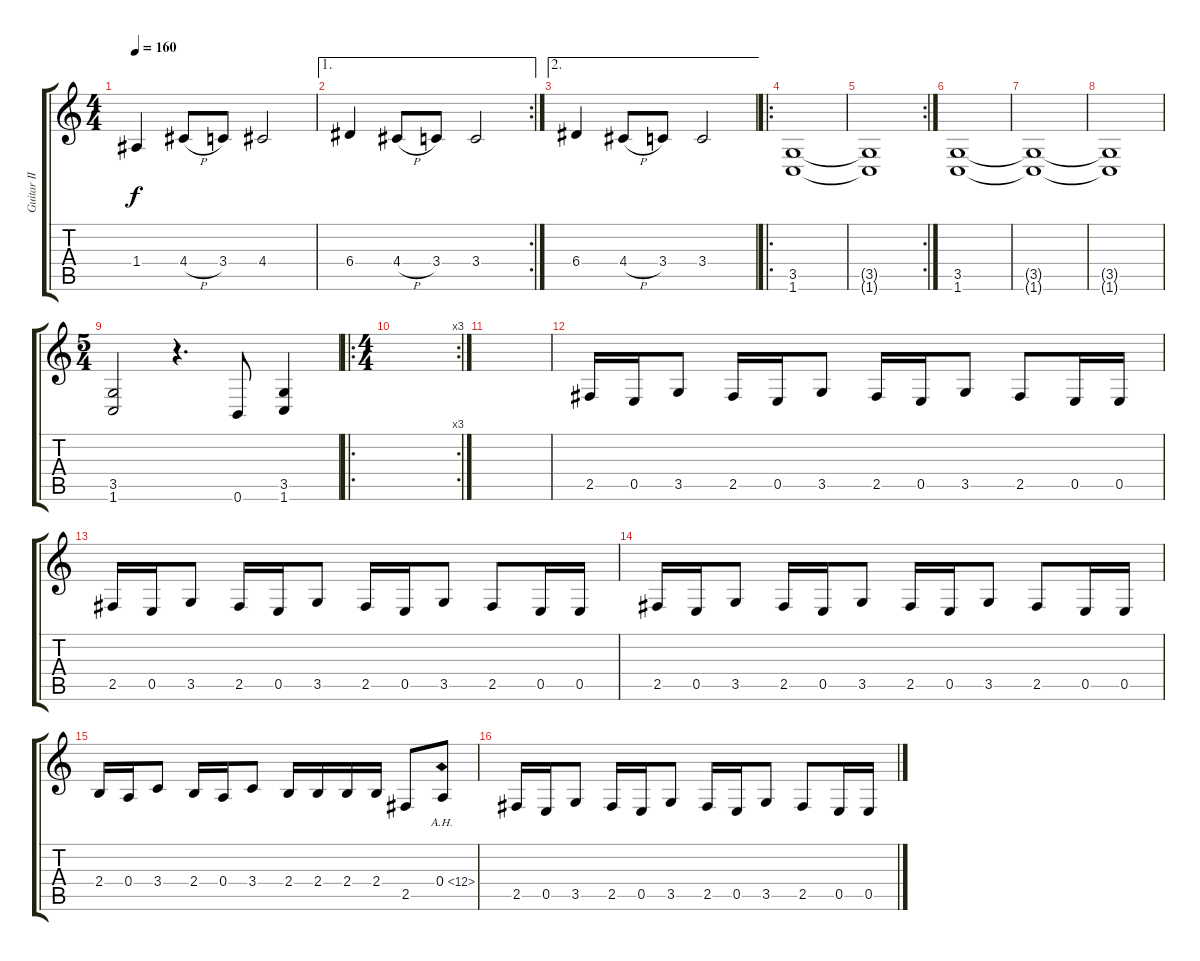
\track ("Guitar II" "Guitar II") {instrument distortionguitar}
\staff {score tabs}
\tuning (B3 Gb3 D3 A2 E2 B1) {hide}
\ts (4 4)
\tempo 160
\clef g2
\ks c
1.4.4{dy f} 4.4{h}.8 3.4.8 4.4.2 |
\ae 1
\rc 2
6.4.4 4.4{h}.8 3.4.8 3.4.2 |
\ae 2
6.4.4 4.4{h}.8 3.4.8 3.4.2 |
\ro
(3.5 1.6).1 |
\rc 2
(3.5{t} 1.6{t}).1 |
(3.5 1.6).1 |
(3.5{t} 1.6{t}).1 |
(3.5{t} 1.6{t}).1 |
\ts (5 4)
(3.5 1.6).2 r.4{d} 0.6.8 (3.5 1.6).4 |
\ro
\rc 3
\ts (4 4)
|
|
2.5.16 0.5.16 3.5.8 2.5.16 0.5.16 3.5.8 2.5.16 0.5.16 3.5.8 2.5.8 0.5.16 0.5.16 |
2.5.16 0.5.16 3.5.8 2.5.16 0.5.16 3.5.8 2.5.16 0.5.16 3.5.8 2.5.8 0.5.16 0.5.16 |
2.5.16 0.5.16 3.5.8 2.5.16 0.5.16 3.5.8 2.5.16 0.5.16 3.5.8 2.5.8 0.5.16 0.5.16 |
2.4.16 0.4.16 3.4.8 2.4.16 0.4.16 3.4.8 2.4.16 2.4.16 2.4.16 2.4.16 2.5.8 0.4{ah 12}.8 |
2.5.16 0.5.16 3.5.8 2.5.16 0.5.16 3.5.8 2.5.16 0.5.16 3.5.8 2.5.8 0.5.16 0.5.16
